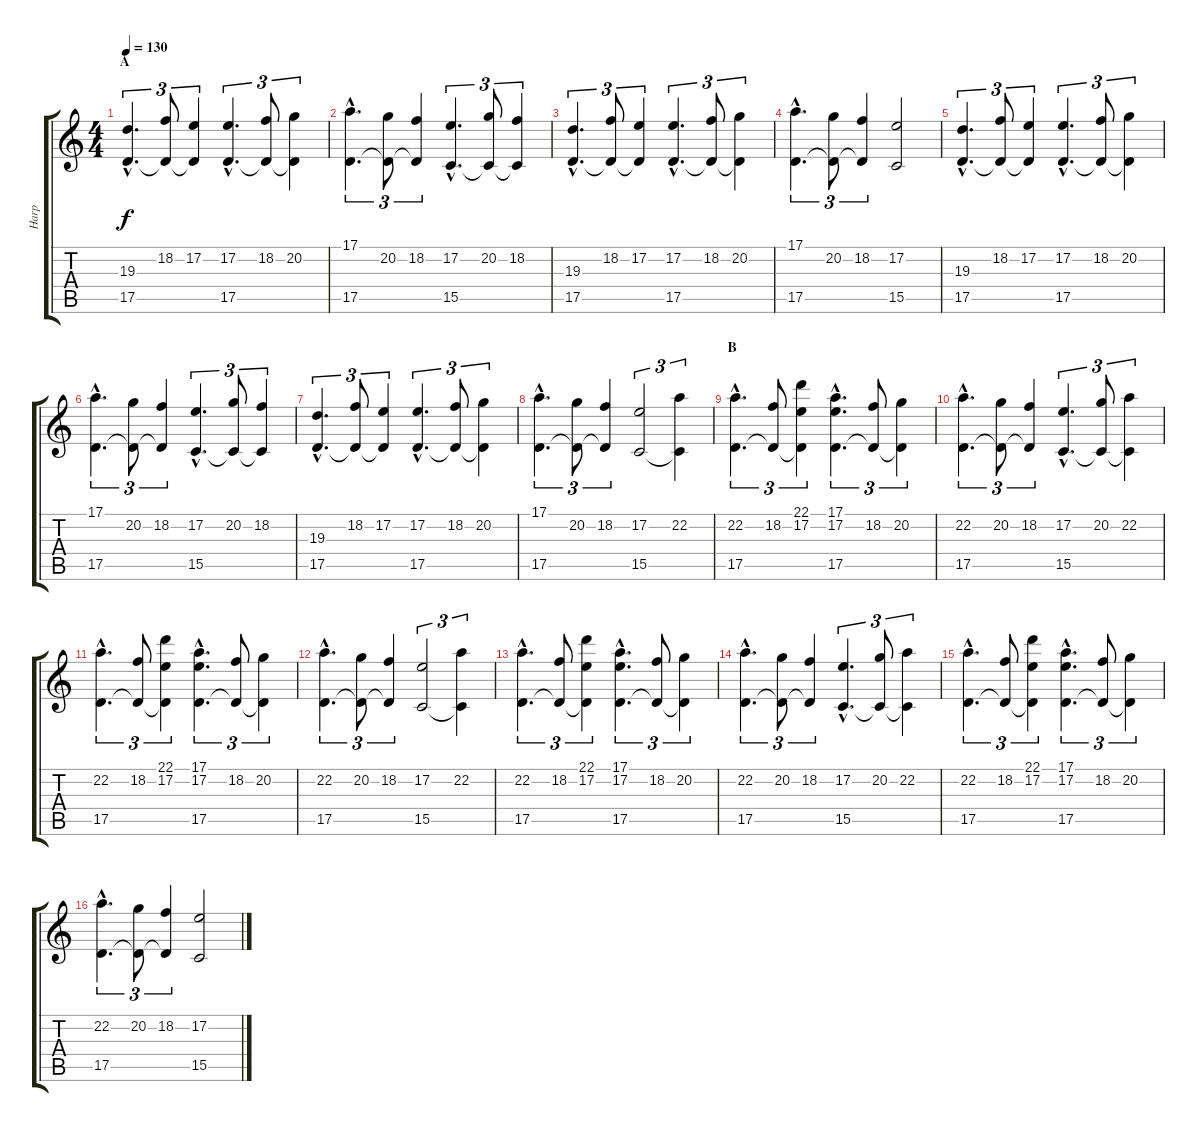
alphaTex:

\track ("Harp" "Harp") {instrument orchestralharp}
\staff {score tabs}
\tuning (E4 B3 G3 D3 A2 E2) {hide}
\ts (4 4)
\section ("" "A")
\tempo 130
\clef g2
\ks c
(19.3{hac} 17.5{hac}).4{d tu (3 2) dy f instrument orchestralharp} (18.2 17.5{t}).8{tu (3 2)} (17.2 17.5{t}).4{tu (3 2)} (17.2{hac} 17.5{hac}).4{d tu (3 2)} (18.2 17.5{t}).8{tu (3 2)} (20.2 17.5{t}).4{tu (3 2)} |
(17.1{hac} 17.5{hac}).4{d tu (3 2)} (20.2 17.5{t}).8{tu (3 2)} (18.2 17.5{t}).4{tu (3 2)} (17.2{hac} 15.5{hac}).4{d tu (3 2)} (20.2 15.5{t}).8{tu (3 2)} (18.2 15.5{t}).4{tu (3 2)} |
(19.3{hac} 17.5{hac}).4{d tu (3 2)} (18.2 17.5{t}).8{tu (3 2)} (17.2 17.5{t}).4{tu (3 2)} (17.2{hac} 17.5{hac}).4{d tu (3 2)} (18.2 17.5{t}).8{tu (3 2)} (20.2 17.5{t}).4{tu (3 2)} |
(17.1{hac} 17.5{hac}).4{d tu (3 2)} (20.2 17.5{t}).8{tu (3 2)} (18.2 17.5{t}).4{tu (3 2)} (17.2 15.5).2 |
(19.3{hac} 17.5{hac}).4{d tu (3 2)} (18.2 17.5{t}).8{tu (3 2)} (17.2 17.5{t}).4{tu (3 2)} (17.2{hac} 17.5{hac}).4{d tu (3 2)} (18.2 17.5{t}).8{tu (3 2)} (20.2 17.5{t}).4{tu (3 2)} |
(17.1{hac} 17.5{hac}).4{d tu (3 2)} (20.2 17.5{t}).8{tu (3 2)} (18.2 17.5{t}).4{tu (3 2)} (17.2{hac} 15.5{hac}).4{d tu (3 2)} (20.2 15.5{t}).8{tu (3 2)} (18.2 15.5{t}).4{tu (3 2)} |
(19.3{hac} 17.5{hac}).4{d tu (3 2)} (18.2 17.5{t}).8{tu (3 2)} (17.2 17.5{t}).4{tu (3 2)} (17.2{hac} 17.5{hac}).4{d tu (3 2)} (18.2 17.5{t}).8{tu (3 2)} (20.2 17.5{t}).4{tu (3 2)} |
(17.1{hac} 17.5{hac}).4{d tu (3 2)} (20.2 17.5{t}).8{tu (3 2)} (18.2 17.5{t}).4{tu (3 2)} (17.2 15.5).2{tu (3 2)} (22.2 15.5{t}).4{tu (3 2)} |
\section ("" "B")
(22.2{hac} 17.5{hac}).4{d tu (3 2)} (18.2 17.5{t}).8{tu (3 2)} (22.1 17.2 17.5{t}).4{tu (3 2)} (17.1{hac} 17.2{hac} 17.5{hac}).4{d tu (3 2)} (18.2 17.5{t}).8{tu (3 2)} (20.2 17.5{t}).4{tu (3 2)} |
(22.2{hac} 17.5{hac}).4{d tu (3 2)} (20.2 17.5{t}).8{tu (3 2)} (18.2 17.5{t}).4{tu (3 2)} (17.2{hac} 15.5{hac}).4{d tu (3 2)} (20.2 15.5{t}).8{tu (3 2)} (22.2 15.5{t}).4{tu (3 2)} |
(22.2{hac} 17.5{hac}).4{d tu (3 2)} (18.2 17.5{t}).8{tu (3 2)} (22.1 17.2 17.5{t}).4{tu (3 2)} (17.1{hac} 17.2{hac} 17.5{hac}).4{d tu (3 2)} (18.2 17.5{t}).8{tu (3 2)} (20.2 17.5{t}).4{tu (3 2)} |
(22.2{hac} 17.5{hac}).4{d tu (3 2)} (20.2 17.5{t}).8{tu (3 2)} (18.2 17.5{t}).4{tu (3 2)} (17.2 15.5).2{tu (3 2)} (22.2 15.5{t}).4{tu (3 2)} |
(22.2{hac} 17.5{hac}).4{d tu (3 2)} (18.2 17.5{t}).8{tu (3 2)} (22.1 17.2 17.5{t}).4{tu (3 2)} (17.1{hac} 17.2{hac} 17.5{hac}).4{d tu (3 2)} (18.2 17.5{t}).8{tu (3 2)} (20.2 17.5{t}).4{tu (3 2)} |
(22.2{hac} 17.5{hac}).4{d tu (3 2)} (20.2 17.5{t}).8{tu (3 2)} (18.2 17.5{t}).4{tu (3 2)} (17.2{hac} 15.5{hac}).4{d tu (3 2)} (20.2 15.5{t}).8{tu (3 2)} (22.2 15.5{t}).4{tu (3 2)} |
(22.2{hac} 17.5{hac}).4{d tu (3 2)} (18.2 17.5{t}).8{tu (3 2)} (22.1 17.2 17.5{t}).4{tu (3 2)} (17.1{hac} 17.2{hac} 17.5{hac}).4{d tu (3 2)} (18.2 17.5{t}).8{tu (3 2)} (20.2 17.5{t}).4{tu (3 2)} |
(22.2{hac} 17.5{hac}).4{d tu (3 2)} (20.2 17.5{t}).8{tu (3 2)} (18.2 17.5{t}).4{tu (3 2)} (17.2 15.5).2
